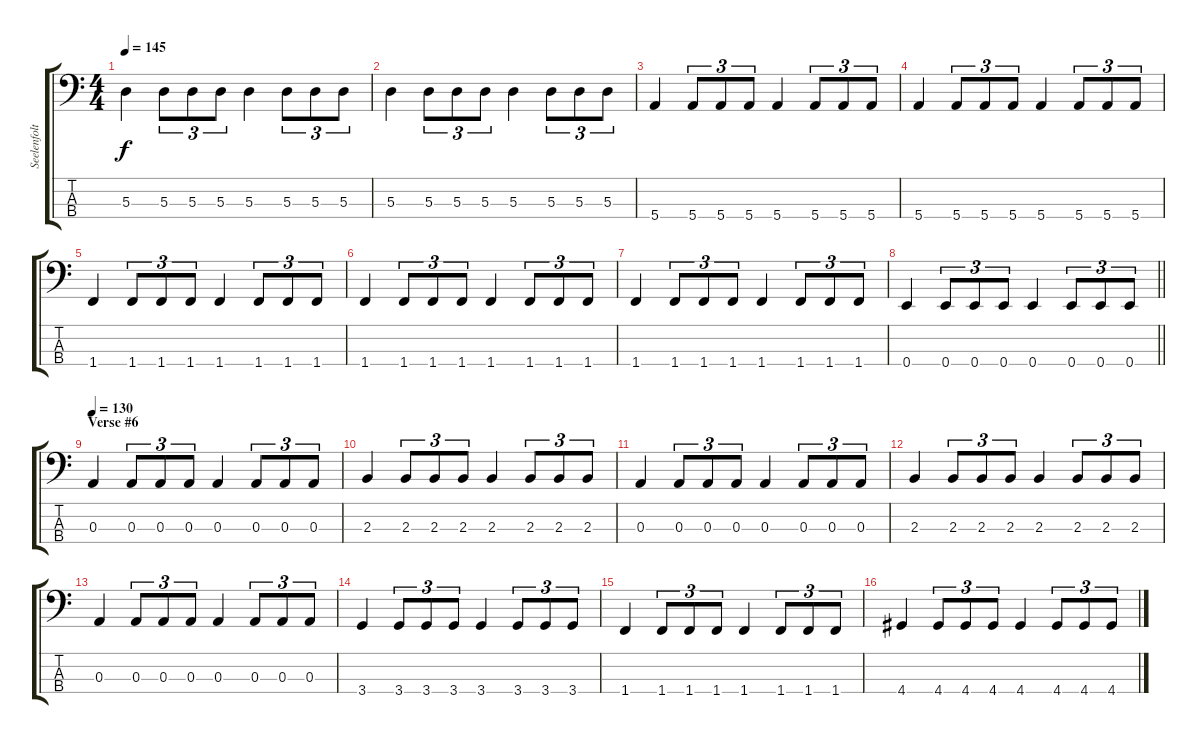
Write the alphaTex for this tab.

\track ("Seelenfolter - Bass Guitar" "Seelenfolt") {instrument electricbassfinger}
\staff {score tabs}
\tuning (G2 D2 A1 E1) {hide}
\ts (4 4)
\tempo 145
\clef f4
\ks c
5.3.4{dy f} 5.3.8{tu (3 2)} 5.3.8{tu (3 2)} 5.3.8{tu (3 2)} 5.3.4 5.3.8{tu (3 2)} 5.3.8{tu (3 2)} 5.3.8{tu (3 2)} |
5.3.4 5.3.8{tu (3 2)} 5.3.8{tu (3 2)} 5.3.8{tu (3 2)} 5.3.4 5.3.8{tu (3 2)} 5.3.8{tu (3 2)} 5.3.8{tu (3 2)} |
5.4.4 5.4.8{tu (3 2)} 5.4.8{tu (3 2)} 5.4.8{tu (3 2)} 5.4.4 5.4.8{tu (3 2)} 5.4.8{tu (3 2)} 5.4.8{tu (3 2)} |
5.4.4 5.4.8{tu (3 2)} 5.4.8{tu (3 2)} 5.4.8{tu (3 2)} 5.4.4 5.4.8{tu (3 2)} 5.4.8{tu (3 2)} 5.4.8{tu (3 2)} |
1.4.4 1.4.8{tu (3 2)} 1.4.8{tu (3 2)} 1.4.8{tu (3 2)} 1.4.4 1.4.8{tu (3 2)} 1.4.8{tu (3 2)} 1.4.8{tu (3 2)} |
1.4.4 1.4.8{tu (3 2)} 1.4.8{tu (3 2)} 1.4.8{tu (3 2)} 1.4.4 1.4.8{tu (3 2)} 1.4.8{tu (3 2)} 1.4.8{tu (3 2)} |
1.4.4 1.4.8{tu (3 2)} 1.4.8{tu (3 2)} 1.4.8{tu (3 2)} 1.4.4 1.4.8{tu (3 2)} 1.4.8{tu (3 2)} 1.4.8{tu (3 2)} |
\barLineRight lightlight
0.4.4 0.4.8{tu (3 2)} 0.4.8{tu (3 2)} 0.4.8{tu (3 2)} 0.4.4 0.4.8{tu (3 2)} 0.4.8{tu (3 2)} 0.4.8{tu (3 2)} |
\section ("" "Verse #6")
\tempo 130
0.3.4 0.3.8{tu (3 2)} 0.3.8{tu (3 2)} 0.3.8{tu (3 2)} 0.3.4 0.3.8{tu (3 2)} 0.3.8{tu (3 2)} 0.3.8{tu (3 2)} |
2.3.4 2.3.8{tu (3 2)} 2.3.8{tu (3 2)} 2.3.8{tu (3 2)} 2.3.4 2.3.8{tu (3 2)} 2.3.8{tu (3 2)} 2.3.8{tu (3 2)} |
0.3.4 0.3.8{tu (3 2)} 0.3.8{tu (3 2)} 0.3.8{tu (3 2)} 0.3.4 0.3.8{tu (3 2)} 0.3.8{tu (3 2)} 0.3.8{tu (3 2)} |
2.3.4 2.3.8{tu (3 2)} 2.3.8{tu (3 2)} 2.3.8{tu (3 2)} 2.3.4 2.3.8{tu (3 2)} 2.3.8{tu (3 2)} 2.3.8{tu (3 2)} |
0.3.4 0.3.8{tu (3 2)} 0.3.8{tu (3 2)} 0.3.8{tu (3 2)} 0.3.4 0.3.8{tu (3 2)} 0.3.8{tu (3 2)} 0.3.8{tu (3 2)} |
3.4.4 3.4.8{tu (3 2)} 3.4.8{tu (3 2)} 3.4.8{tu (3 2)} 3.4.4 3.4.8{tu (3 2)} 3.4.8{tu (3 2)} 3.4.8{tu (3 2)} |
1.4.4 1.4.8{tu (3 2)} 1.4.8{tu (3 2)} 1.4.8{tu (3 2)} 1.4.4 1.4.8{tu (3 2)} 1.4.8{tu (3 2)} 1.4.8{tu (3 2)} |
4.4.4 4.4.8{tu (3 2)} 4.4.8{tu (3 2)} 4.4.8{tu (3 2)} 4.4.4 4.4.8{tu (3 2)} 4.4.8{tu (3 2)} 4.4.8{tu (3 2)}
